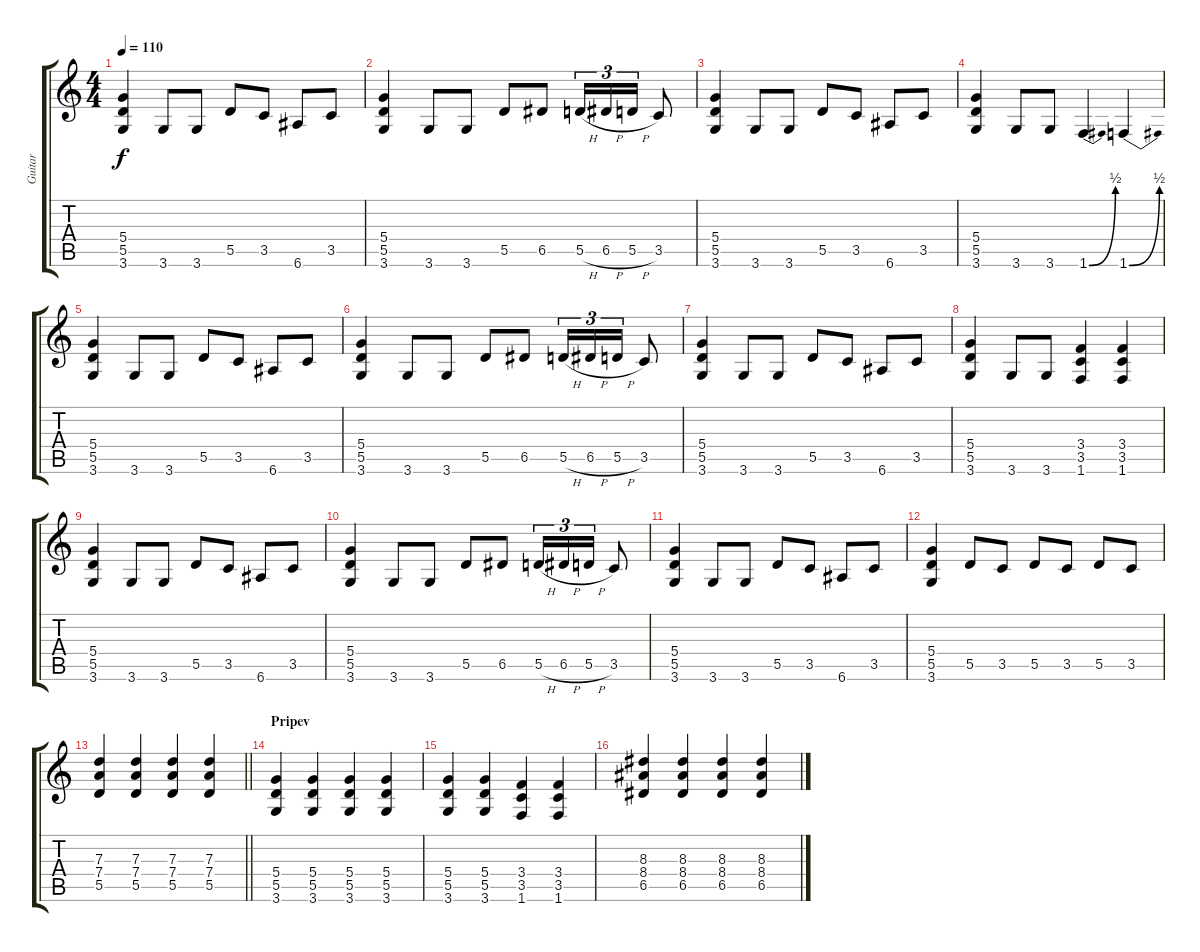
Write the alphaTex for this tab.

\track ("Guitar" "Guitar") {instrument distortionguitar}
\staff {score tabs}
\tuning (E4 B3 G3 D3 A2 E2) {hide}
\ts (4 4)
\tempo 110
\clef g2
\ks c
(5.4 5.5 3.6).4{dy f} 3.6.8 3.6.8 5.5.8 3.5.8 6.6.8 3.5.8 |
(5.4 5.5 3.6).4 3.6.8 3.6.8 5.5.8 6.5.8 5.5{h}.16{tu (3 2)} 6.5{h}.16{tu (3 2)} 5.5{h}.16{tu (3 2)} 3.5.8 |
(5.4 5.5 3.6).4 3.6.8 3.6.8 5.5.8 3.5.8 6.6.8 3.5.8 |
(5.4 5.5 3.6).4 3.6.8 3.6.8 1.6{be (bend 0 0 60 2)}.4 1.6{be (bend 0 0 60 2)}.4 |
(5.4 5.5 3.6).4 3.6.8 3.6.8 5.5.8 3.5.8 6.6.8 3.5.8 |
(5.4 5.5 3.6).4 3.6.8 3.6.8 5.5.8 6.5.8 5.5{h}.16{tu (3 2)} 6.5{h}.16{tu (3 2)} 5.5{h}.16{tu (3 2)} 3.5.8 |
(5.4 5.5 3.6).4 3.6.8 3.6.8 5.5.8 3.5.8 6.6.8 3.5.8 |
(5.4 5.5 3.6).4 3.6.8 3.6.8 (3.4 3.5 1.6).4 (3.4 3.5 1.6).4 |
(5.4 5.5 3.6).4 3.6.8 3.6.8 5.5.8 3.5.8 6.6.8 3.5.8 |
(5.4 5.5 3.6).4 3.6.8 3.6.8 5.5.8 6.5.8 5.5{h}.16{tu (3 2)} 6.5{h}.16{tu (3 2)} 5.5{h}.16{tu (3 2)} 3.5.8 |
(5.4 5.5 3.6).4 3.6.8 3.6.8 5.5.8 3.5.8 6.6.8 3.5.8 |
(5.4 5.5 3.6).4 5.5.8 3.5.8 5.5.8 3.5.8 5.5.8 3.5.8 |
\barLineRight lightlight
(7.3 7.4 5.5).4 (7.3 7.4 5.5).4 (7.3 7.4 5.5).4 (7.3 7.4 5.5).4 |
\section ("" "Pripev")
(5.4 5.5 3.6).4 (5.4 5.5 3.6).4 (5.4 5.5 3.6).4 (5.4 5.5 3.6).4 |
(5.4 5.5 3.6).4 (5.4 5.5 3.6).4 (3.4 3.5 1.6).4 (3.4 3.5 1.6).4 |
(8.3 8.4 6.5).4 (8.3 8.4 6.5).4 (8.3 8.4 6.5).4 (8.3 8.4 6.5).4
